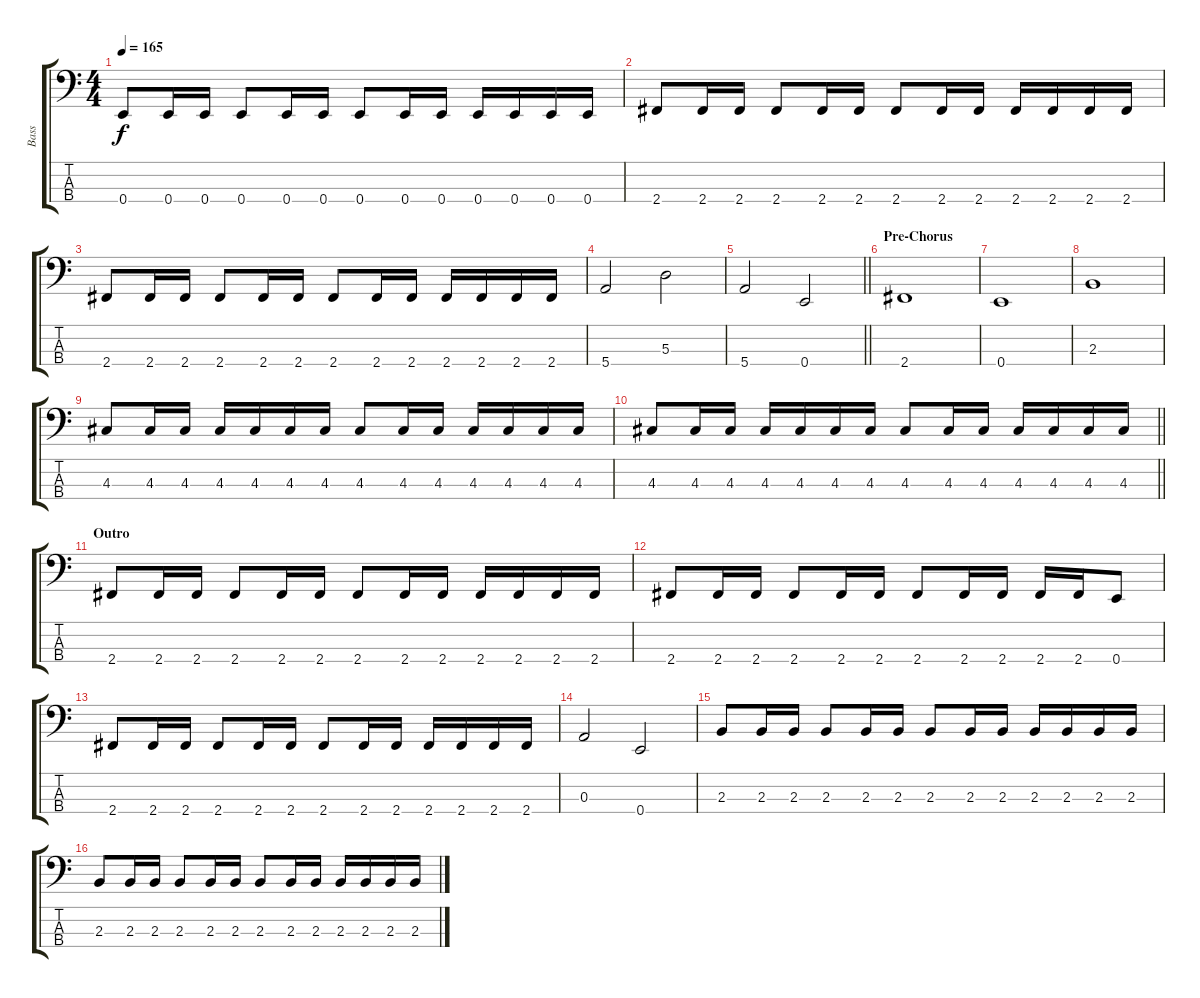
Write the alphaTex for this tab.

\track ("Bass" "Bass") {instrument electricbassfinger}
\staff {score tabs}
\tuning (G2 D2 A1 E1) {hide}
\ts (4 4)
\tempo 165
\clef f4
\ks c
0.4.8{dy f} 0.4.16 0.4.16 0.4.8 0.4.16 0.4.16 0.4.8 0.4.16 0.4.16 0.4.16 0.4.16 0.4.16 0.4.16 |
2.4.8 2.4.16 2.4.16 2.4.8 2.4.16 2.4.16 2.4.8 2.4.16 2.4.16 2.4.16 2.4.16 2.4.16 2.4.16 |
2.4.8 2.4.16 2.4.16 2.4.8 2.4.16 2.4.16 2.4.8 2.4.16 2.4.16 2.4.16 2.4.16 2.4.16 2.4.16 |
5.4.2 5.3.2 |
\barLineRight lightlight
5.4.2 0.4.2 |
\section ("" "Pre-Chorus")
2.4.1 |
0.4.1 |
2.3.1 |
4.3.8 4.3.16 4.3.16 4.3.16 4.3.16 4.3.16 4.3.16 4.3.8 4.3.16 4.3.16 4.3.16 4.3.16 4.3.16 4.3.16 |
\barLineRight lightlight
4.3.8 4.3.16 4.3.16 4.3.16 4.3.16 4.3.16 4.3.16 4.3.8 4.3.16 4.3.16 4.3.16 4.3.16 4.3.16 4.3.16 |
\section ("" "Outro")
2.4.8 2.4.16 2.4.16 2.4.8 2.4.16 2.4.16 2.4.8 2.4.16 2.4.16 2.4.16 2.4.16 2.4.16 2.4.16 |
2.4.8 2.4.16 2.4.16 2.4.8 2.4.16 2.4.16 2.4.8 2.4.16 2.4.16 2.4.16 2.4.16 0.4.8 |
2.4.8 2.4.16 2.4.16 2.4.8 2.4.16 2.4.16 2.4.8 2.4.16 2.4.16 2.4.16 2.4.16 2.4.16 2.4.16 |
0.3.2 0.4.2 |
2.3.8 2.3.16 2.3.16 2.3.8 2.3.16 2.3.16 2.3.8 2.3.16 2.3.16 2.3.16 2.3.16 2.3.16 2.3.16 |
2.3.8 2.3.16 2.3.16 2.3.8 2.3.16 2.3.16 2.3.8 2.3.16 2.3.16 2.3.16 2.3.16 2.3.16 2.3.16
